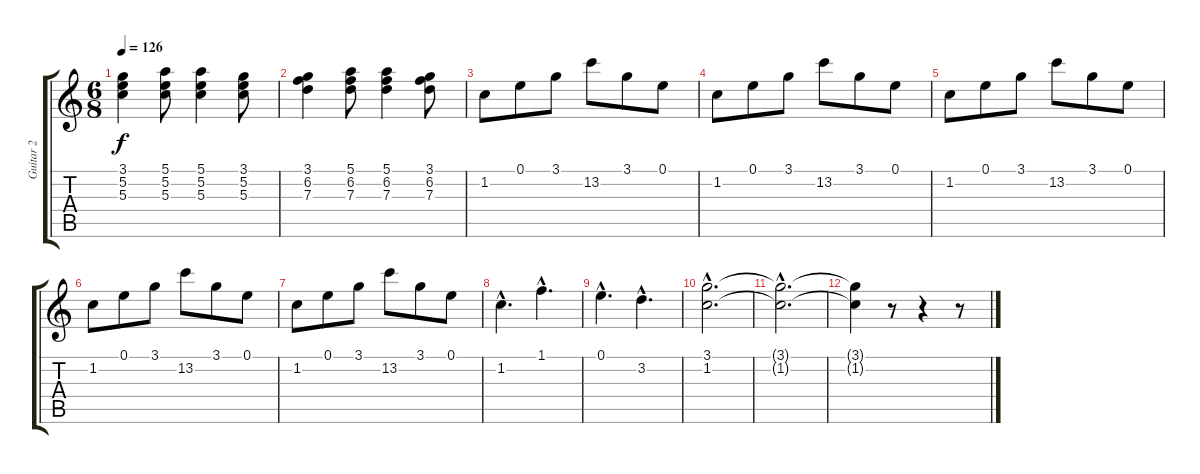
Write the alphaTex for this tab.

\track ("Guitar 2" "Guitar 2") {instrument acousticguitarnylon}
\staff {score tabs}
\tuning (E4 B3 G3 D3 A2 E2) {hide}
\ts (6 8)
\tempo 126
\clef g2
\ks c
(3.1 5.2 5.3).4{dy f} (5.1 5.2 5.3).8 (5.1 5.2 5.3).4 (3.1 5.2 5.3).8 |
(3.1 6.2 7.3).4 (5.1 6.2 7.3).8 (5.1 6.2 7.3).4 (3.1 6.2 7.3).8 |
1.2.8 0.1.8 3.1.8 13.2.8 3.1.8 0.1.8 |
1.2.8 0.1.8 3.1.8 13.2.8 3.1.8 0.1.8 |
1.2.8 0.1.8 3.1.8 13.2.8 3.1.8 0.1.8 |
1.2.8 0.1.8 3.1.8 13.2.8 3.1.8 0.1.8 |
1.2.8 0.1.8 3.1.8 13.2.8 3.1.8 0.1.8 |
1.2{hac}.4{d} 1.1{hac}.4{d} |
0.1{hac}.4{d} 3.2{hac}.4{d} |
(3.1{hac} 1.2{hac}).2{d} |
(3.1{hac t} 1.2{hac t}).2{d} |
(3.1{t} 1.2{t}).4 r.8 r.4 r.8
